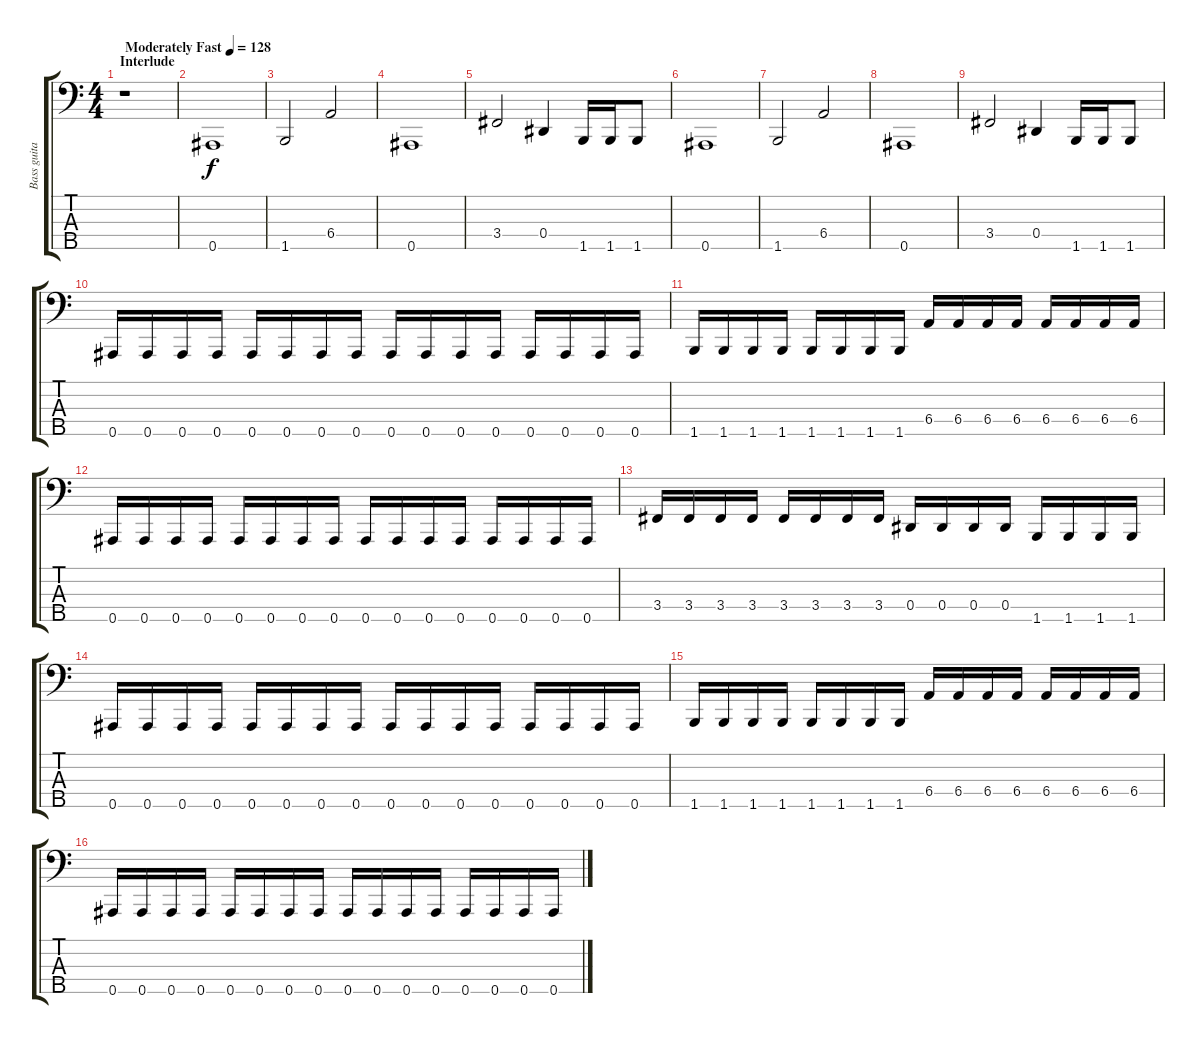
\track ("Bass guitar" "Bass guita") {instrument electricbassfinger}
\staff {score tabs}
\tuning (Gb2 Db2 Ab1 Eb1 Bb0) {hide}
\ts (4 4)
\section ("" "Interlude")
\tempo (128 "Moderately Fast")
\clef f4
\ks c
r.1{dy f instrument electricbassfinger} |
0.5.1 |
1.5.2 6.4.2 |
0.5.1 |
3.4.2 0.4.4 1.5.16 1.5.16 1.5.8 |
0.5.1 |
1.5.2 6.4.2 |
0.5.1 |
3.4.2 0.4.4 1.5.16 1.5.16 1.5.8 |
0.5.16 0.5.16 0.5.16 0.5.16 0.5.16 0.5.16 0.5.16 0.5.16 0.5.16 0.5.16 0.5.16 0.5.16 0.5.16 0.5.16 0.5.16 0.5.16 |
1.5.16 1.5.16 1.5.16 1.5.16 1.5.16 1.5.16 1.5.16 1.5.16 6.4.16 6.4.16 6.4.16 6.4.16 6.4.16 6.4.16 6.4.16 6.4.16 |
0.5.16 0.5.16 0.5.16 0.5.16 0.5.16 0.5.16 0.5.16 0.5.16 0.5.16 0.5.16 0.5.16 0.5.16 0.5.16 0.5.16 0.5.16 0.5.16 |
3.4.16 3.4.16 3.4.16 3.4.16 3.4.16 3.4.16 3.4.16 3.4.16 0.4.16 0.4.16 0.4.16 0.4.16 1.5.16 1.5.16 1.5.16 1.5.16 |
0.5.16 0.5.16 0.5.16 0.5.16 0.5.16 0.5.16 0.5.16 0.5.16 0.5.16 0.5.16 0.5.16 0.5.16 0.5.16 0.5.16 0.5.16 0.5.16 |
1.5.16 1.5.16 1.5.16 1.5.16 1.5.16 1.5.16 1.5.16 1.5.16 6.4.16 6.4.16 6.4.16 6.4.16 6.4.16 6.4.16 6.4.16 6.4.16 |
0.5.16 0.5.16 0.5.16 0.5.16 0.5.16 0.5.16 0.5.16 0.5.16 0.5.16 0.5.16 0.5.16 0.5.16 0.5.16 0.5.16 0.5.16 0.5.16
